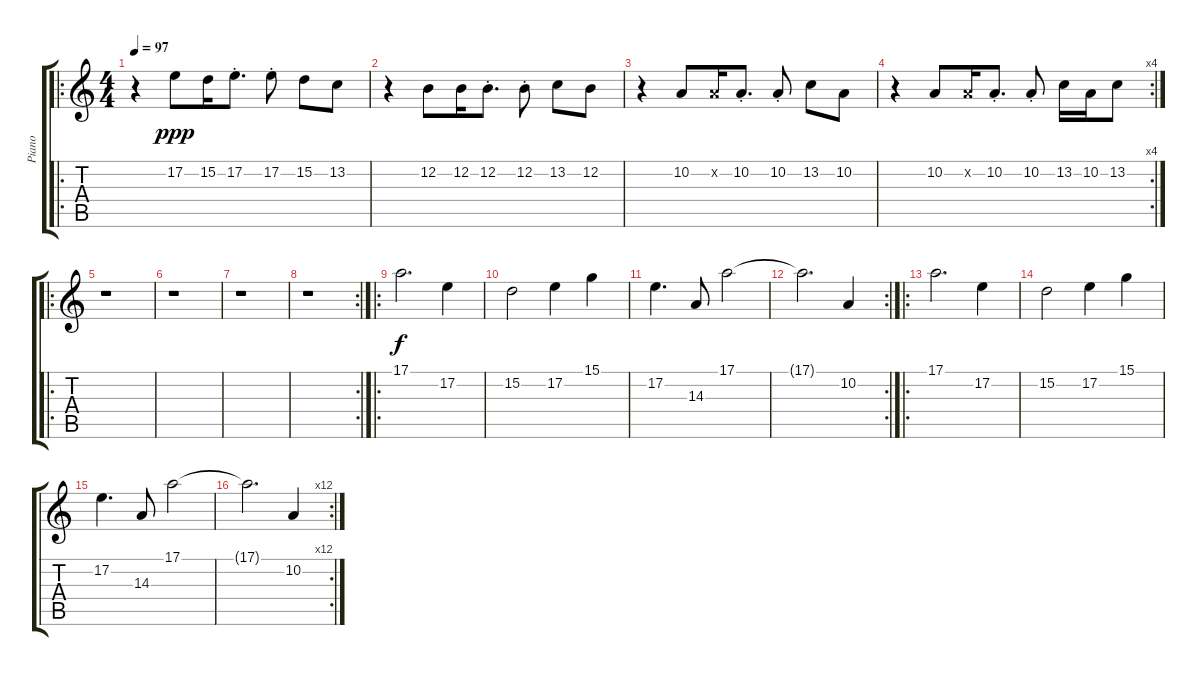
\track ("Piano" "Piano") {instrument electricpiano1}
\staff {score tabs}
\tuning (E4 B3 G3 D3 A2 E2) {hide}
\ro
\ts (4 4)
\tempo 97
\clef g2
\ks c
r.4{dy fff} 17.2.8{dy ppp} 15.2.16 17.2{st}.8{d} 17.2{st}.8 15.2.8 13.2.8 |
r.4 12.2.8 12.2.16 12.2{st}.8{d} 12.2{st}.8 13.2.8 12.2.8 |
r.4 10.2.8 10.2{x}.16 10.2{st}.8{d} 10.2{st}.8 13.2.8 10.2.8 |
\rc 4
r.4 10.2.8 10.2{x}.16 10.2{st}.8{d} 10.2{st}.8 13.2.16 10.2.16 13.2.8 |
\ro
r.1 |
r.1 |
r.1 |
\rc 2
r.1 |
\ro
17.1.2{d dy f} 17.2.4 |
15.2.2 17.2.4 15.1.4 |
17.2.4{d} 14.3.8 17.1.2 |
\rc 2
17.1{t}.2{d} 10.2.4 |
\ro
17.1.2{d} 17.2.4 |
15.2.2 17.2.4 15.1.4 |
17.2.4{d} 14.3.8 17.1.2 |
\rc 12
17.1{t}.2{d} 10.2.4
